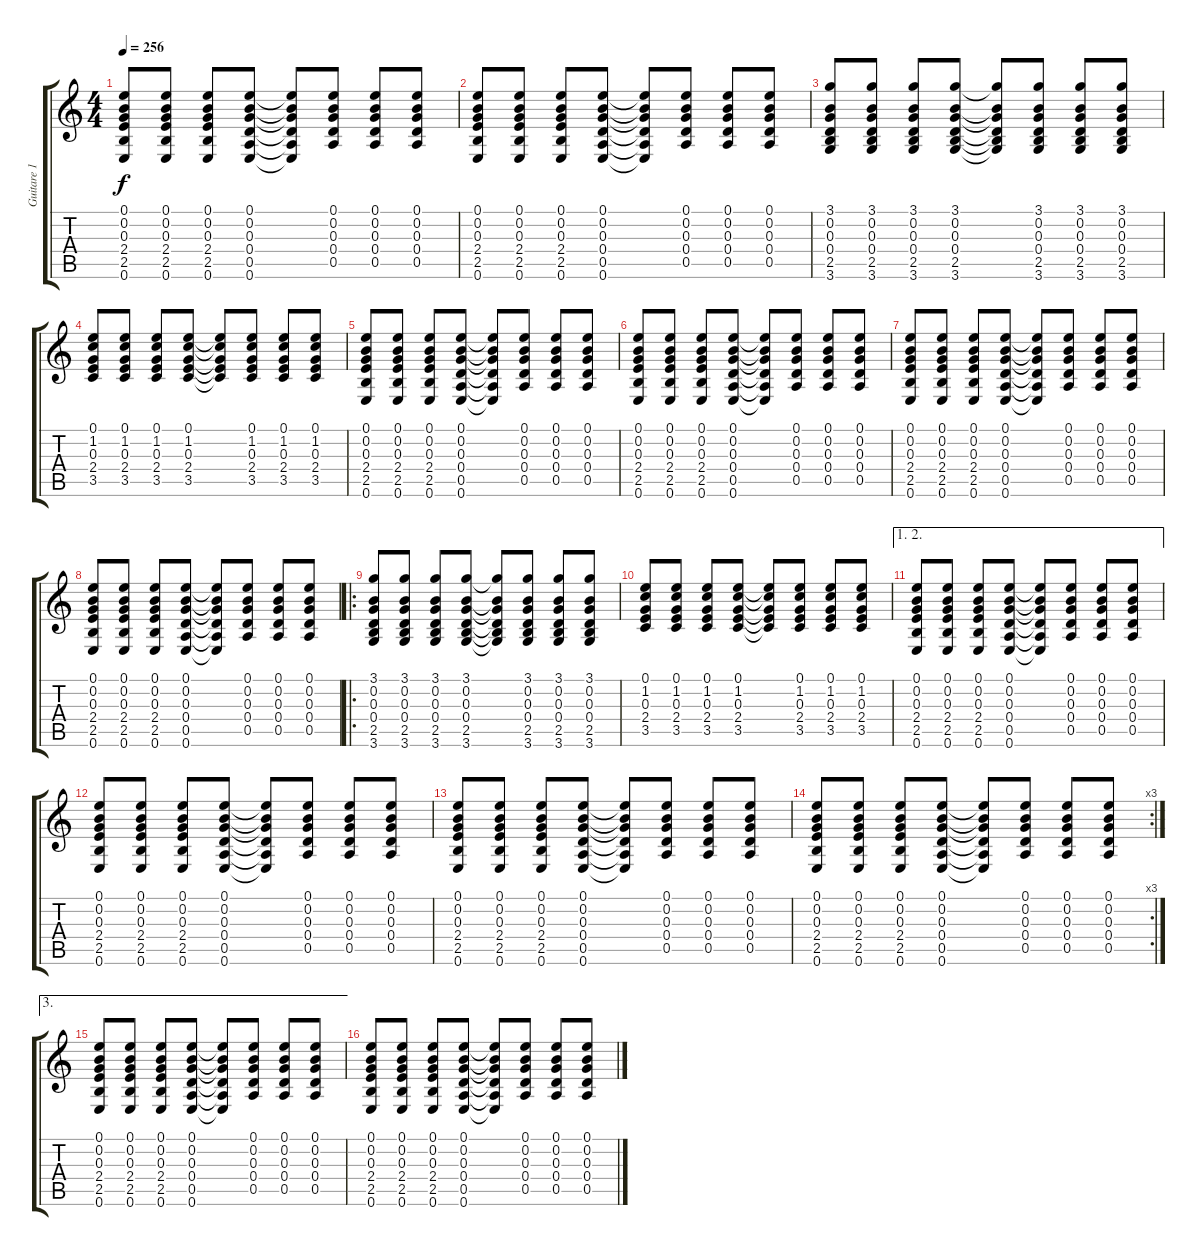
\track ("Guitare 1" "Guitare 1") {instrument electricguitarclean}
\staff {score tabs}
\tuning (E4 B3 G3 D3 A2 E2) {hide}
\ts (4 4)
\tempo 256
\clef g2
\ks c
(0.1 0.2 0.3 2.4 2.5 0.6).8{dy f} (0.1 0.2 0.3 2.4 2.5 0.6).8 (0.1 0.2 0.3 2.4 2.5 0.6).8 (0.1 0.2 0.3 0.4 0.5 0.6).8 (0.1{t} 0.2{t} 0.3{t} 0.4{t} 0.5{t} 0.6{t}).8 (0.1 0.2 0.3 0.4 0.5).8 (0.1 0.2 0.3 0.4 0.5).8 (0.1 0.2 0.3 0.4 0.5).8 |
(0.1 0.2 0.3 2.4 2.5 0.6).8 (0.1 0.2 0.3 2.4 2.5 0.6).8 (0.1 0.2 0.3 2.4 2.5 0.6).8 (0.1 0.2 0.3 0.4 0.5 0.6).8 (0.1{t} 0.2{t} 0.3{t} 0.4{t} 0.5{t} 0.6{t}).8 (0.1 0.2 0.3 0.4 0.5).8 (0.1 0.2 0.3 0.4 0.5).8 (0.1 0.2 0.3 0.4 0.5).8 |
(3.1 0.2 0.3 0.4 2.5 3.6).8 (3.1 0.2 0.3 0.4 2.5 3.6).8 (3.1 0.2 0.3 0.4 2.5 3.6).8 (3.1 0.2 0.3 0.4 2.5 3.6).8 (3.1{t} 0.2{t} 0.3{t} 0.4{t} 2.5{t} 3.6{t}).8 (3.1 0.2 0.3 0.4 2.5 3.6).8 (3.1 0.2 0.3 0.4 2.5 3.6).8 (3.1 0.2 0.3 0.4 2.5 3.6).8 |
(0.1 1.2 0.3 2.4 3.5).8 (0.1 1.2 0.3 2.4 3.5).8 (0.1 1.2 0.3 2.4 3.5).8 (0.1 1.2 0.3 2.4 3.5).8 (0.1{t} 1.2{t} 0.3{t} 2.4{t} 3.5{t}).8 (0.1 1.2 0.3 2.4 3.5).8 (0.1 1.2 0.3 2.4 3.5).8 (0.1 1.2 0.3 2.4 3.5).8 |
(0.1 0.2 0.3 2.4 2.5 0.6).8 (0.1 0.2 0.3 2.4 2.5 0.6).8 (0.1 0.2 0.3 2.4 2.5 0.6).8 (0.1 0.2 0.3 0.4 0.5 0.6).8 (0.1{t} 0.2{t} 0.3{t} 0.4{t} 0.5{t} 0.6{t}).8 (0.1 0.2 0.3 0.4 0.5).8 (0.1 0.2 0.3 0.4 0.5).8 (0.1 0.2 0.3 0.4 0.5).8 |
(0.1 0.2 0.3 2.4 2.5 0.6).8 (0.1 0.2 0.3 2.4 2.5 0.6).8 (0.1 0.2 0.3 2.4 2.5 0.6).8 (0.1 0.2 0.3 0.4 0.5 0.6).8 (0.1{t} 0.2{t} 0.3{t} 0.4{t} 0.5{t} 0.6{t}).8 (0.1 0.2 0.3 0.4 0.5).8 (0.1 0.2 0.3 0.4 0.5).8 (0.1 0.2 0.3 0.4 0.5).8 |
(0.1 0.2 0.3 2.4 2.5 0.6).8 (0.1 0.2 0.3 2.4 2.5 0.6).8 (0.1 0.2 0.3 2.4 2.5 0.6).8 (0.1 0.2 0.3 0.4 0.5 0.6).8 (0.1{t} 0.2{t} 0.3{t} 0.4{t} 0.5{t} 0.6{t}).8 (0.1 0.2 0.3 0.4 0.5).8 (0.1 0.2 0.3 0.4 0.5).8 (0.1 0.2 0.3 0.4 0.5).8 |
(0.1 0.2 0.3 2.4 2.5 0.6).8 (0.1 0.2 0.3 2.4 2.5 0.6).8 (0.1 0.2 0.3 2.4 2.5 0.6).8 (0.1 0.2 0.3 0.4 0.5 0.6).8 (0.1{t} 0.2{t} 0.3{t} 0.4{t} 0.5{t} 0.6{t}).8 (0.1 0.2 0.3 0.4 0.5).8 (0.1 0.2 0.3 0.4 0.5).8 (0.1 0.2 0.3 0.4 0.5).8 |
\ro
(3.1 0.2 0.3 0.4 2.5 3.6).8 (3.1 0.2 0.3 0.4 2.5 3.6).8 (3.1 0.2 0.3 0.4 2.5 3.6).8 (3.1 0.2 0.3 0.4 2.5 3.6).8 (3.1{t} 0.2{t} 0.3{t} 0.4{t} 2.5{t} 3.6{t}).8 (3.1 0.2 0.3 0.4 2.5 3.6).8 (3.1 0.2 0.3 0.4 2.5 3.6).8 (3.1 0.2 0.3 0.4 2.5 3.6).8 |
(0.1 1.2 0.3 2.4 3.5).8 (0.1 1.2 0.3 2.4 3.5).8 (0.1 1.2 0.3 2.4 3.5).8 (0.1 1.2 0.3 2.4 3.5).8 (0.1{t} 1.2{t} 0.3{t} 2.4{t} 3.5{t}).8 (0.1 1.2 0.3 2.4 3.5).8 (0.1 1.2 0.3 2.4 3.5).8 (0.1 1.2 0.3 2.4 3.5).8 |
\ae (1 2)
(0.1 0.2 0.3 2.4 2.5 0.6).8 (0.1 0.2 0.3 2.4 2.5 0.6).8 (0.1 0.2 0.3 2.4 2.5 0.6).8 (0.1 0.2 0.3 0.4 0.5 0.6).8 (0.1{t} 0.2{t} 0.3{t} 0.4{t} 0.5{t} 0.6{t}).8 (0.1 0.2 0.3 0.4 0.5).8 (0.1 0.2 0.3 0.4 0.5).8 (0.1 0.2 0.3 0.4 0.5).8 |
(0.1 0.2 0.3 2.4 2.5 0.6).8 (0.1 0.2 0.3 2.4 2.5 0.6).8 (0.1 0.2 0.3 2.4 2.5 0.6).8 (0.1 0.2 0.3 0.4 0.5 0.6).8 (0.1{t} 0.2{t} 0.3{t} 0.4{t} 0.5{t} 0.6{t}).8 (0.1 0.2 0.3 0.4 0.5).8 (0.1 0.2 0.3 0.4 0.5).8 (0.1 0.2 0.3 0.4 0.5).8 |
(0.1 0.2 0.3 2.4 2.5 0.6).8 (0.1 0.2 0.3 2.4 2.5 0.6).8 (0.1 0.2 0.3 2.4 2.5 0.6).8 (0.1 0.2 0.3 0.4 0.5 0.6).8 (0.1{t} 0.2{t} 0.3{t} 0.4{t} 0.5{t} 0.6{t}).8 (0.1 0.2 0.3 0.4 0.5).8 (0.1 0.2 0.3 0.4 0.5).8 (0.1 0.2 0.3 0.4 0.5).8 |
\rc 3
(0.1 0.2 0.3 2.4 2.5 0.6).8 (0.1 0.2 0.3 2.4 2.5 0.6).8 (0.1 0.2 0.3 2.4 2.5 0.6).8 (0.1 0.2 0.3 0.4 0.5 0.6).8 (0.1{t} 0.2{t} 0.3{t} 0.4{t} 0.5{t} 0.6{t}).8 (0.1 0.2 0.3 0.4 0.5).8 (0.1 0.2 0.3 0.4 0.5).8 (0.1 0.2 0.3 0.4 0.5).8 |
\ae 3
(0.1 0.2 0.3 2.4 2.5 0.6).8{volume 0} (0.1 0.2 0.3 2.4 2.5 0.6).8 (0.1 0.2 0.3 2.4 2.5 0.6).8 (0.1 0.2 0.3 0.4 0.5 0.6).8 (0.1{t} 0.2{t} 0.3{t} 0.4{t} 0.5{t} 0.6{t}).8 (0.1 0.2 0.3 0.4 0.5).8 (0.1 0.2 0.3 0.4 0.5).8 (0.1 0.2 0.3 0.4 0.5).8 |
(0.1 0.2 0.3 2.4 2.5 0.6).8 (0.1 0.2 0.3 2.4 2.5 0.6).8 (0.1 0.2 0.3 2.4 2.5 0.6).8 (0.1 0.2 0.3 0.4 0.5 0.6).8 (0.1{t} 0.2{t} 0.3{t} 0.4{t} 0.5{t} 0.6{t}).8 (0.1 0.2 0.3 0.4 0.5).8 (0.1 0.2 0.3 0.4 0.5).8 (0.1 0.2 0.3 0.4 0.5).8
